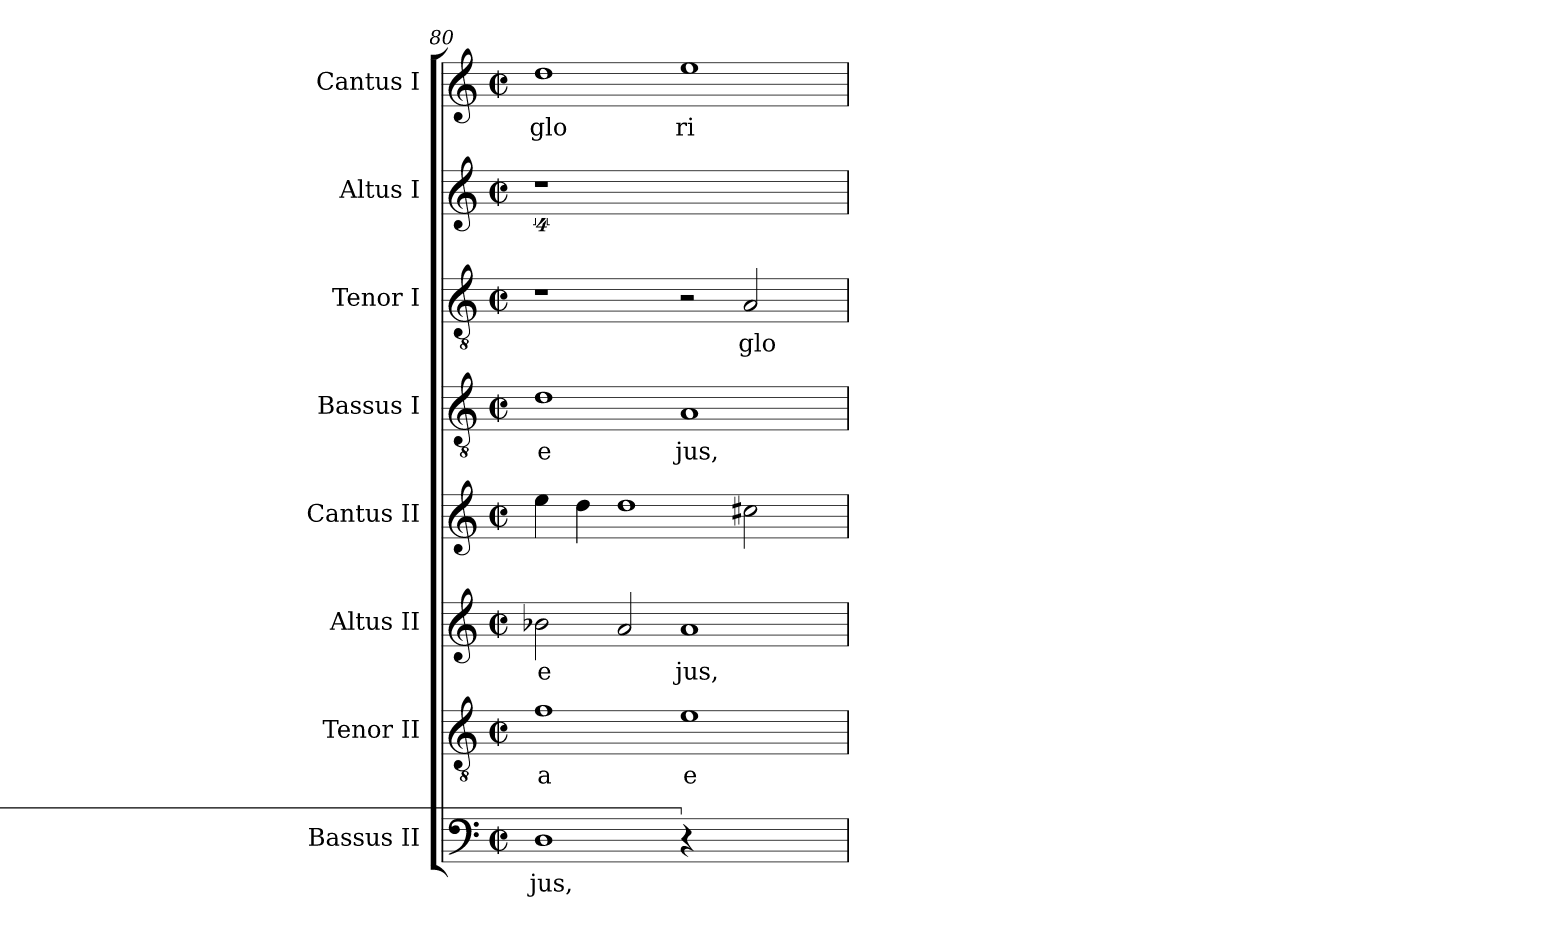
**kern	**text	**kern	**text	**kern	**text	**kern	**kern	**text	**kern	**text	**kern	**kern	**text
*part8	*part8	*part7	*part7	*part6	*part6	*part5	*part4	*part4	*part3	*part3	*part2	*part1	*part1
*staff8	*staff8	*staff7	*staff7	*staff6	*staff6	*staff5	*staff4	*staff4	*staff3	*staff3	*staff2	*staff1	*staff1
*I"Bassus II	*	*I"Tenor II	*	*I"Altus II	*	*I"Cantus II	*I"Bassus I	*	*I"Tenor I	*	*I"Altus I	*I"Cantus I	*
*clefF4	*	*clefGv2	*	*clefG2	*	*clefG2	*clefGv2	*	*clefGv2	*	*clefG2	*clefG2	*
*	*	*	*	*k[]	*	*	*k[]	*	*	*	*k[]	*	*
*	*	*	*	*C:	*	*	*C:	*	*	*	*C:	*	*
*M2/2	*	*M2/2	*	*M2/2	*	*M2/2	*M2/2	*	*M2/2	*	*M2/2	*M2/2	*
*met(c|)	*	*met(c|)	*	*met(c|)	*	*met(c|)	*met(c|)	*	*met(c|)	*	*met(c|)	*met(c|)	*
=80	=80	=80	=80	=80	=80	=80	=80	=80	=80	=80	=80	=80	=80
!	!LO:LY:b:cj	!	!LO:LY:b:cj	!	!LO:LY:b:cj	!	!	!LO:LY:b:cj	!	!	!	!	!LO:LY:b:cj
1D	jus,	1f	a	2b-X\	e	4ee\	1d	e	1r	.	4%9r	1dd	glo
.	.	.	.	.	.	4dd\	.	.	.	.	.	.	.
.	.	.	.	2a/	.	1dd	.	.	.	.	.	.	.
!LO:N:vis=1	!	!	!LO:LY:b:cj	!	!LO:LY:b:cj	!	!	!LO:LY:b:cj	!	!	!	!	!LO:LY:b:cj
4%5r	.	1e	e	1a	jus,	.	1A	jus,	2r	.	.	1ee	ri
!	!	!	!	!	!	!	!	!	!	!LO:LY:b	!	!	!
.	.	.	.	.	.	2cc#\	.	.	2A/	glo-	.	.	.
.	.	4ryy	.	4ryy	.	4ryy	4ryy	.	4ryy	.	.	4ryy	.
=	=	=	=	=	=	=	=	=	=	=	=	=	=
*-	*-	*-	*-	*-	*-	*-	*-	*-	*-	*-	*-	*-	*-
